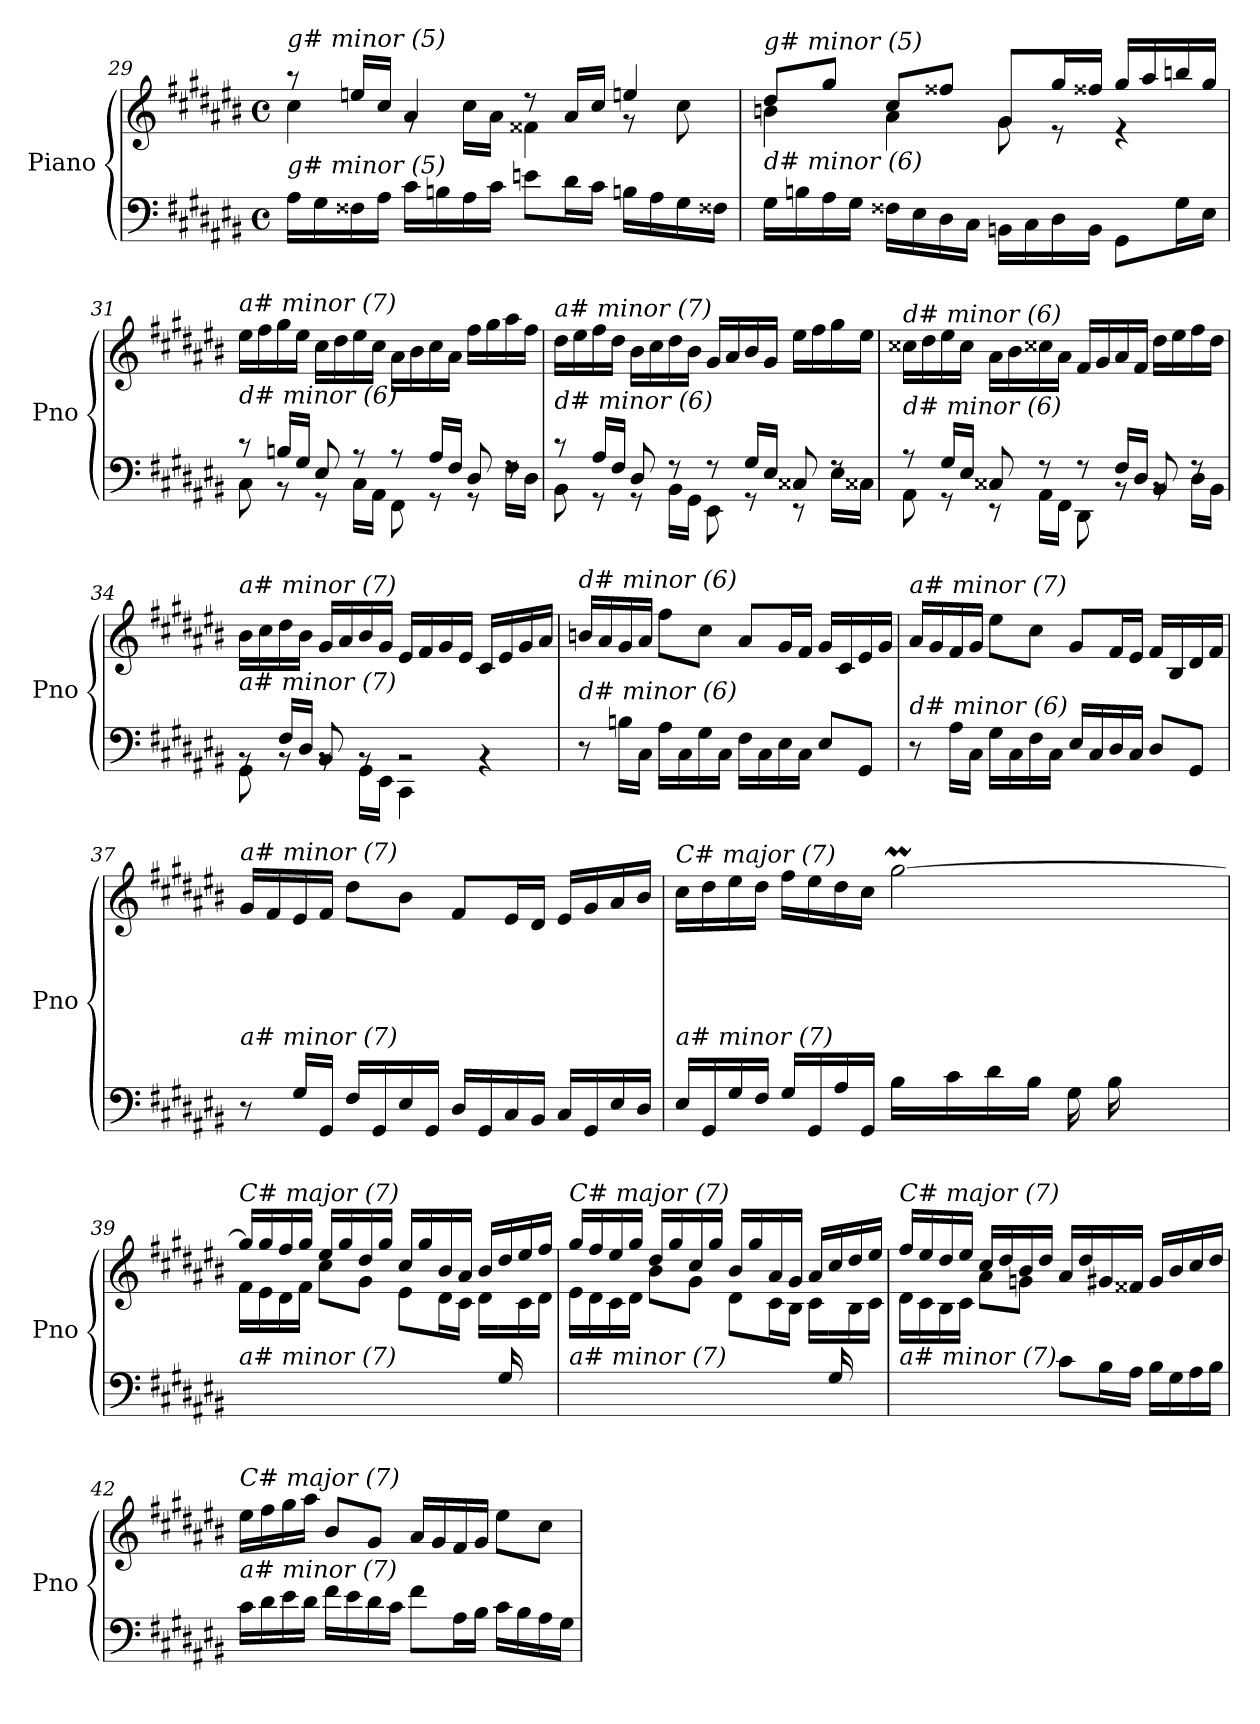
**kern	**kern
*part1	*part1
*staff2	*staff1
*I"Piano	*
*I'Pno	*
!!LO:LB:g=z
*clefF4	*clefG2
*k[f#c#g#d#a#e#b#]	*k[f#c#g#d#a#e#b#]
*M4/4	*M4/4
*met(c)	*met(c)
=29	=29
*	*^
!	!LO:TX:i:t=g# minor (5)	!
!LO:TX:i:t=g# minor (5)	!	!
16A#\LL	8r	4cc#\
16G#\	.	.
16F##X\	16een/LL	.
16A#\JJ	16cc#/JJ	.
16c#\LL	4a#/	8rg
16Bn\	.	.
16A#\	.	16cc#\LL
16c#\JJ	.	16a#\JJ
8en\L	8r	4f##X\
16d#\L	16a#/LL	.
16c#\JJ	16cc#/JJ	.
16Bn\LL	4een/	8r
16A#\	.	.
16G#\	.	8cc#\
16F##X\JJ	.	.
=30	=30	=30
!	!LO:TX:i:t=g# minor (5)	!
!LO:TX:i:t=d# minor (6)	!	!
16G#\LL	8dd#/L	4bn\
16Bn\	.	.
16A#\	8gg#/J	.
16G#\JJ	.	.
16F##Xi\LL	8cc#/L	4a#\
16E#\	.	.
16D#\	8ff##X/J	.
16C#\JJ	.	.
16BBn\LL	8g#/L	8g#\
16C#\	.	.
16D#\	16gg#/L	8r
16BB\JJ	16ff##X/JJ	.
8GG#\L	16gg#/LL	4r
.	16aa#/	.
16G#\L	16bbn/	.
16E#\JJ	16gg#/JJ	.
*	*v	*v
!!LO:PB:g=z
=31	=31
*^	*
!	!	!LO:TX:i:t=a# minor (7)
!LO:TX:i:t=d# minor (6)	!	!
8r	8C#\	16ee#\LL
.	.	16ff#\
16Bn/LL	8r	16gg#\
16G#/JJ	.	16ee#\JJ
8E#/	8r	16cc#\LL
.	.	16dd#\
8r	16C#\LL	16ee#\
.	16AA#\JJ	16cc#\JJ
8r	8FF#\	16a#\LL
.	.	16b#\
16A#/LL	8r	16cc#\
16F#/JJ	.	16a#\JJ
8D#/	8r	16ff#\LL
.	.	16gg#\
8rF	16F#\LL	16aa#\
.	16D#\JJ	16ff#\JJ
=32	=32	=32
!	!	!LO:TX:i:t=a# minor (7)
!LO:TX:i:t=d# minor (6)	!	!
8r	8BB#\	16dd#\LL
.	.	16ee#\
16A#/LL	8r	16ff#\
16F#/JJ	.	16dd#\JJ
8D#/	8r	16b#\LL
.	.	16cc#\
8r	16BB#\LL	16dd#\
.	16GG#\JJ	16b#\JJ
8r	8EE#\	16g#/LL
.	.	16a#/
16G#/LL	8r	16b#/
16E#/JJ	.	16g#/JJ
8C##X/	8r	16ee#\LL
.	.	16ff#\
8rF	16E#\LL	16gg#\
.	16C##X\JJ	16ee#\JJ
=33	=33	=33
!	!	!LO:TX:i:t=d# minor (6)
!LO:TX:i:t=d# minor (6)	!	!
8r	8AA#\	16cc##X\LL
.	.	16dd#\
16G#/LL	8r	16ee#\
16E#/JJ	.	16cc##\JJ
8C##X/	8r	16a#\LL
.	.	16b#\
8r	16AA#\LL	16cc##X\
.	16FF#\JJ	16a#\JJ
8r	8DD#\	16f#/LL
.	.	16g#/
16F#/LL	8rBB	16a#/
16D#/JJ	.	16f#/JJ
8BB#/	8rBB	16dd#\LL
.	.	16ee#\
8rF	16D#\LL	16ff#\
.	16BB#\JJ	16dd#\JJ
!!LO:LB:g=z
=34	=34	=34
!	!	!LO:TX:i:t=a# minor (7)
!LO:TX:i:t=a# minor (7)	!	!
8rBB	8GG#\	16b#\LL
.	.	16cc#\
16F#/LL	8rBB	16dd#\
16D#/JJ	.	16b#\JJ
8BB#/	8rBB	16g#/LL
.	.	16a#/
8rBB	16GG#\LL	16b#/
.	16EE#\JJ	16g#/JJ
2rBB	4CC#\	16e#/LL
.	.	16f#/
.	.	16g#/
.	.	16e#/JJ
.	4rBB	16c#/LL
.	.	16e#/
.	.	16g#/
.	.	16a#/JJ
*v	*v	*
=35	=35
!	!LO:TX:i:t=d# minor (6)
!LO:TX:i:t=d# minor (6)	!
8r	16bn/LL
.	16a#/
16Bn\LL	16g#/
16C#\JJ	16a#/JJ
16A#\LL	8ff#\L
16C#\	.
16G#\	8cc#\J
16C#\JJ	.
16F#\LL	8a#/L
16C#\	.
16E#\	16g#/L
16C#\JJ	16f#/JJ
8E#/L	16g#/LL
.	16c#/
8GG#/J	16e#/
.	16g#/JJ
=36	=36
!	!LO:TX:i:t=a# minor (7)
!LO:TX:i:t=d# minor (6)	!
8r	16a#/LL
.	16g#/
16A#\LL	16f#/
16C#\JJ	16g#/JJ
16G#\LL	8ee#\L
16C#\	.
16F#\	8cc#\J
16C#\JJ	.
16E#/LL	8g#/L
16C#/	.
16D#/	16f#/L
16C#/JJ	16e#/JJ
8D#/L	16f#/LL
.	16B#/
8GG#/J	16d#/
.	16f#/JJ
!!LO:LB:g=z
=37	=37
!	!LO:TX:i:t=a# minor (7)
!LO:TX:i:t=a# minor (7)	!
8r	16g#/LL
.	16f#/
16G#/LL	16e#/
16GG#/JJ	16f#/JJ
16F#/LL	8dd#\L
16GG#/	.
16E#/	8b#\J
16GG#/JJ	.
16D#/LL	8f#/L
16GG#/	.
16C#/	16e#/L
16BB#/JJ	16d#/JJ
16C#/LL	16e#/LL
16GG#/	16g#/
16E#/	16a#/
16D#/JJ	16b#/JJ
=38	=38
*^	*^
*	*	*	*^
!	!	!LO:TX:i:t=C# major (7)	!	!
!LO:TX:i:t=a# minor (7)	!	!	!	!
2ryy	16E#/LL	16cc#\LL	2ryy	2..ryy
.	16GG#/	16dd#\	.	.
.	16G#/	16ee#\	.	.
.	16F#/JJ	16dd#\JJ	.	.
.	16G#/LL	16ff#\LL	.	.
.	16GG#/	16ee#\	.	.
.	16A#/	16dd#\	.	.
.	16GG#/JJ	16cc#\JJ	.	.
2ryy	16B#\LL	[2gg#M\	32aa#!yy	.
.	.	.	32gg#!yy	.
.	16c#\	.	32ff##X!iyy	.
.	.	.	32gg#!yy	.
.	16d#\	.	32aa#!yy	.
.	.	.	32gg#!yy	.
.	16B#\JJ	.	32aa#!yy	.
.	.	.	32gg#!yy	.
.	16G#\LL	.	32aa#!yy	.
.	.	.	32gg#!yy	.
.	16B#\	.	32aa#!yy	.
.	.	.	32gg#!yy	.
.	8ryy	.	32aa#!yy	16d#\
.	.	.	32gg#!yy	.
.	.	.	32aa#!yy	16e#\JJ
.	.	.	32gg#!yy	.
*v	*v	*	*	*
*	*	*v	*v
=39	=39	=39
!	!LO:TX:i:t=C# major (7)	!
!LO:TX:i:t=a# minor (7)	!	!
2ryy	16gg#/LL]	16f#\LL
.	16gg#/	16e#\
.	16ff#/	16d#\
.	16gg#/JJ	16f#\JJ
.	16ee#/LL	8cc#\L
.	16gg#/	.
.	16dd#/	8g#\J
.	16gg#/JJ	.
4ryy	16cc#/LL	8e#\L
.	16gg#/	.
.	16b#/	16d#\L
.	16a#/JJ	16c#\JJ
16ryy	16b#/LL	16d#\LL
16G#/	16dd#/	16ryy
8ryy	16ee#/	16c#\
.	16ff#/JJ	16d#\JJ
!!LO:LB:g=z	!!
=40	=40	=40
!	!LO:TX:i:t=C# major (7)	!
!LO:TX:i:t=a# minor (7)	!	!
2ryy	16gg#/LL	16e#\LL
.	16ff#/	16d#\
.	16ee#/	16c#\
.	16gg#/JJ	16d#\JJ
.	16dd#/LL	8b#\L
.	16gg#/	.
.	16cc#/	8g#\J
.	16gg#/JJ	.
4ryy	16b#/LL	8d#\L
.	16gg#/	.
.	16a#/	16c#\L
.	16g#/JJ	16B#\JJ
16ryy	16a#/LL	16c#\LL
16G#/	16cc#/	16ryy
8ryy	16dd#/	16B#\
.	16ee#/JJ	16c#\JJ
=41	=41	=41
!	!LO:TX:i:t=C# major (7)	!
!LO:TX:i:t=a# minor (7)	!	!
2ryy	16ff#/LL	16d#\LL
.	16ee#/	16c#\
.	16dd#/	16B#\
.	16ee#/JJ	16c#\JJ
.	16cc#/LL	8a#\L
.	16dd#/	.
.	16b#/	8gnj\J
.	16dd#/JJ	.
8c#\L	16a#/LL	2ryy
.	16dd#/	.
16B#\L	16g#/	.
16A#\JJ	16f##Xi/JJ	.
16B#\LL	16g#/LL	.
16G#\	16b#/	.
16A#\	16cc#/	.
16B#\JJ	16dd#/JJ	.
*	*v	*v
=42	=42
!	!LO:TX:i:t=C# major (7)
!LO:TX:i:t=a# minor (7)	!
16c#\LL	16ee#\LL
16d#\	16ff#\
16e#\	16gg#\
16d#\JJ	16aa#\JJ
16f#\LL	8b#/L
16e#\	.
16d#\	8g#/J
16c#\JJ	.
8f#\L	16a#/LL
.	16g#/
16A#\L	16f#/
16B#\JJ	16g#/JJ
16c#\LL	8ee#\L
16B#\	.
16A#\	8cc#\J
16G#\JJ	.
=	=
*-	*-
